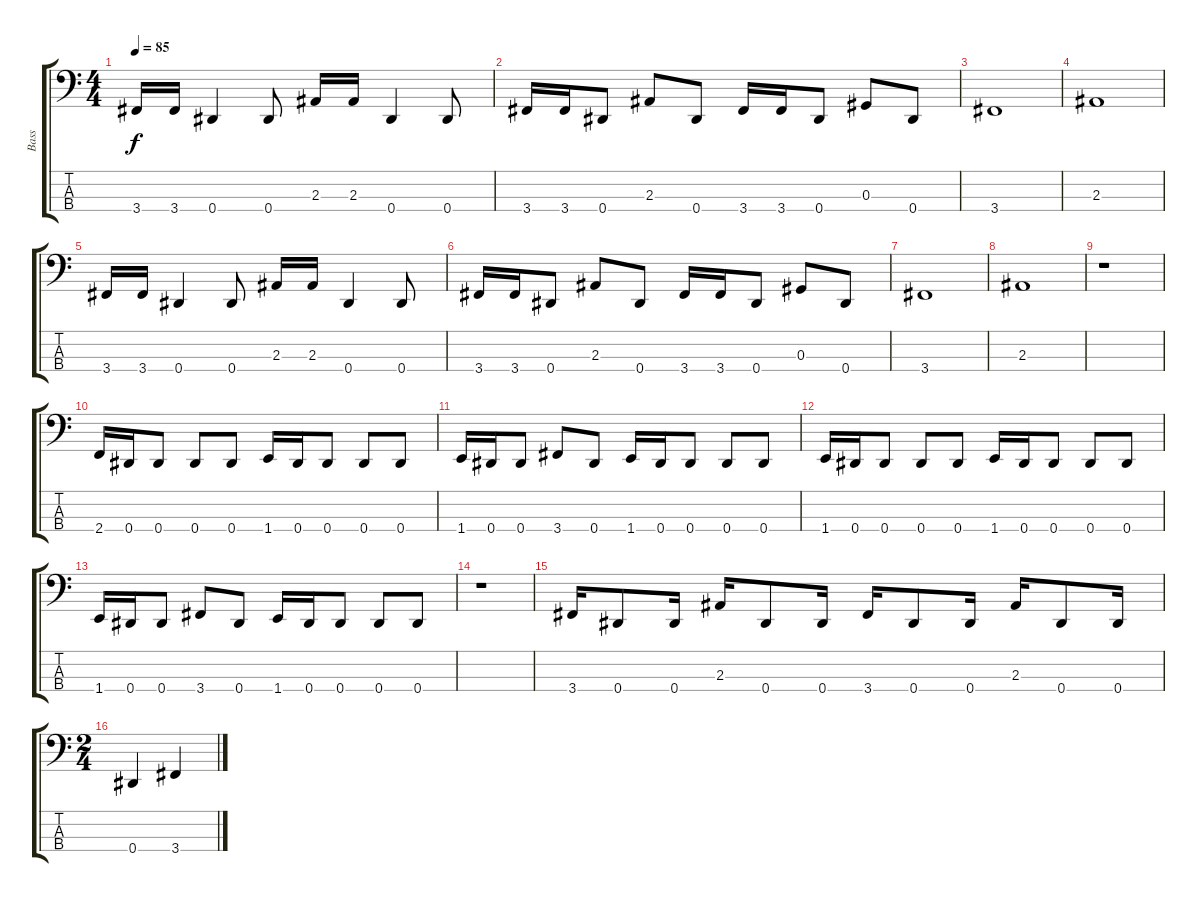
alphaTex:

\track ("Bass" "Bass") {instrument electricbassfinger}
\staff {score tabs}
\tuning (Gb2 Db2 Ab1 Eb1) {hide}
\ts (4 4)
\tempo 85
\clef f4
\ks c
3.4.16{dy f} 3.4.16 0.4.4 0.4.8 2.3.16 2.3.16 0.4.4 0.4.8 |
3.4.16 3.4.16 0.4.8 2.3.8 0.4.8 3.4.16 3.4.16 0.4.8 0.3.8 0.4.8 |
3.4.1 |
2.3.1 |
3.4.16 3.4.16 0.4.4 0.4.8 2.3.16 2.3.16 0.4.4 0.4.8 |
3.4.16 3.4.16 0.4.8 2.3.8 0.4.8 3.4.16 3.4.16 0.4.8 0.3.8 0.4.8 |
3.4.1 |
2.3.1 |
r.1 |
2.4.16 0.4.16 0.4.8 0.4.8 0.4.8 1.4.16 0.4.16 0.4.8 0.4.8 0.4.8 |
1.4.16 0.4.16 0.4.8 3.4.8 0.4.8 1.4.16 0.4.16 0.4.8 0.4.8 0.4.8 |
1.4.16 0.4.16 0.4.8 0.4.8 0.4.8 1.4.16 0.4.16 0.4.8 0.4.8 0.4.8 |
1.4.16 0.4.16 0.4.8 3.4.8 0.4.8 1.4.16 0.4.16 0.4.8 0.4.8 0.4.8 |
r.1 |
3.4.16 0.4.8 0.4.16 2.3.16 0.4.8 0.4.16 3.4.16 0.4.8 0.4.16 2.3.16 0.4.8 0.4.16 |
\ts (2 4)
0.4.4 3.4.4
